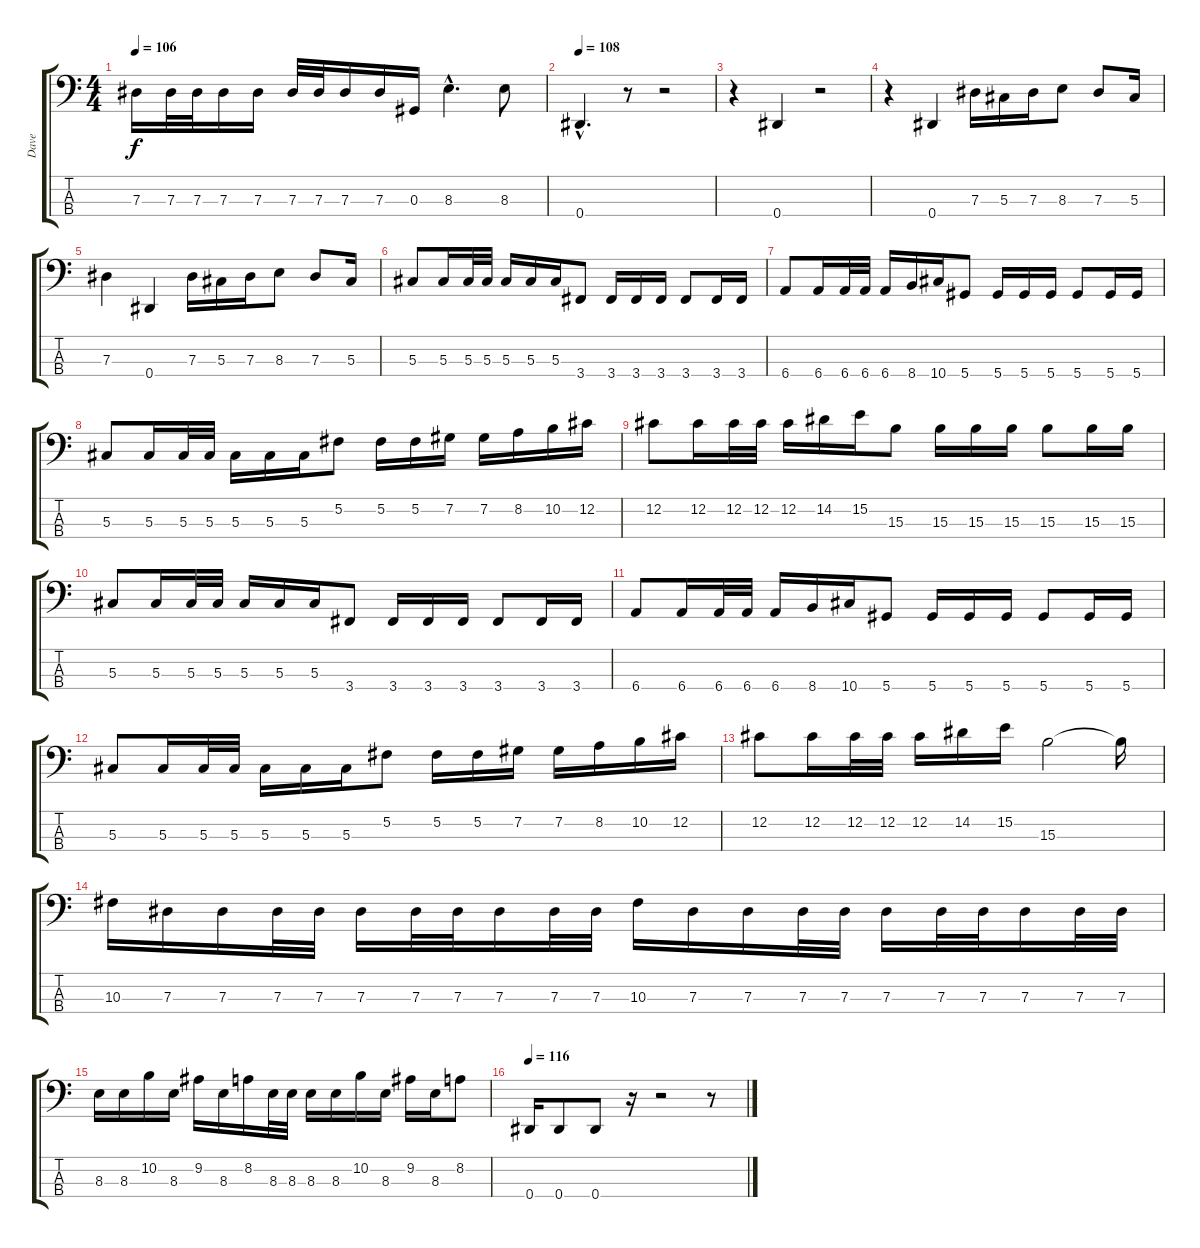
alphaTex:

\track ("Dave" "Dave") {instrument electricbasspick}
\staff {score tabs}
\tuning (Gb2 Db2 Ab1 Eb1) {hide}
\ts (4 4)
\tempo 106
\clef f4
\ks c
7.3.16{dy f} 7.3.32 7.3.32 7.3.16 7.3.16 7.3.32 7.3.32 7.3.16 7.3.16 0.3.16 8.3{hac}.4{d} 8.3.8 |
\tempo 108
0.4{hac}.4{d} r.8 r.2 |
r.4 0.4.4 r.2 |
r.4 0.4.4 7.3.16 5.3.16 7.3.16 8.3.8 7.3.8 5.3.16 |
7.3.4 0.4.4 7.3.16 5.3.16 7.3.16 8.3.8 7.3.8 5.3.16 |
5.3.8 5.3.16 5.3.32 5.3.32 5.3.16 5.3.16 5.3.16 3.4.8 3.4.16 3.4.16 3.4.16 3.4.8 3.4.16 3.4.16 |
6.4.8 6.4.16 6.4.32 6.4.32 6.4.16 8.4.16 10.4.16 5.4.8 5.4.16 5.4.16 5.4.16 5.4.8 5.4.16 5.4.16 |
5.3.8 5.3.16 5.3.32 5.3.32 5.3.16 5.3.16 5.3.16 5.2.8 5.2.16 5.2.16 7.2.16 7.2.16 8.2.16 10.2.16 12.2.16 |
12.2.8 12.2.16 12.2.32 12.2.32 12.2.16 14.2.16 15.2.16 15.3.8 15.3.16 15.3.16 15.3.16 15.3.8 15.3.16 15.3.16 |
5.3.8 5.3.16 5.3.32 5.3.32 5.3.16 5.3.16 5.3.16 3.4.8 3.4.16 3.4.16 3.4.16 3.4.8 3.4.16 3.4.16 |
6.4.8 6.4.16 6.4.32 6.4.32 6.4.16 8.4.16 10.4.16 5.4.8 5.4.16 5.4.16 5.4.16 5.4.8 5.4.16 5.4.16 |
5.3.8 5.3.16 5.3.32 5.3.32 5.3.16 5.3.16 5.3.16 5.2.8 5.2.16 5.2.16 7.2.16 7.2.16 8.2.16 10.2.16 12.2.16 |
12.2.8 12.2.16 12.2.32 12.2.32 12.2.16 14.2.16 15.2.16 15.3.2 15.3{t}.16 |
10.3.16 7.3.16 7.3.16 7.3.32 7.3.32 7.3.16 7.3.32 7.3.32 7.3.16 7.3.32 7.3.32 10.3.16 7.3.16 7.3.16 7.3.32 7.3.32 7.3.16 7.3.32 7.3.32 7.3.16 7.3.32 7.3.32 |
8.3.16 8.3.16 10.2.16 8.3.16 9.2.16 8.3.16 8.2.16 8.3.32 8.3.32 8.3.16 8.3.16 10.2.16 8.3.16 9.2.16 8.3.16 8.2.8 |
\tempo 116
0.4.16 0.4.8 0.4.8 r.16 r.2 r.8
